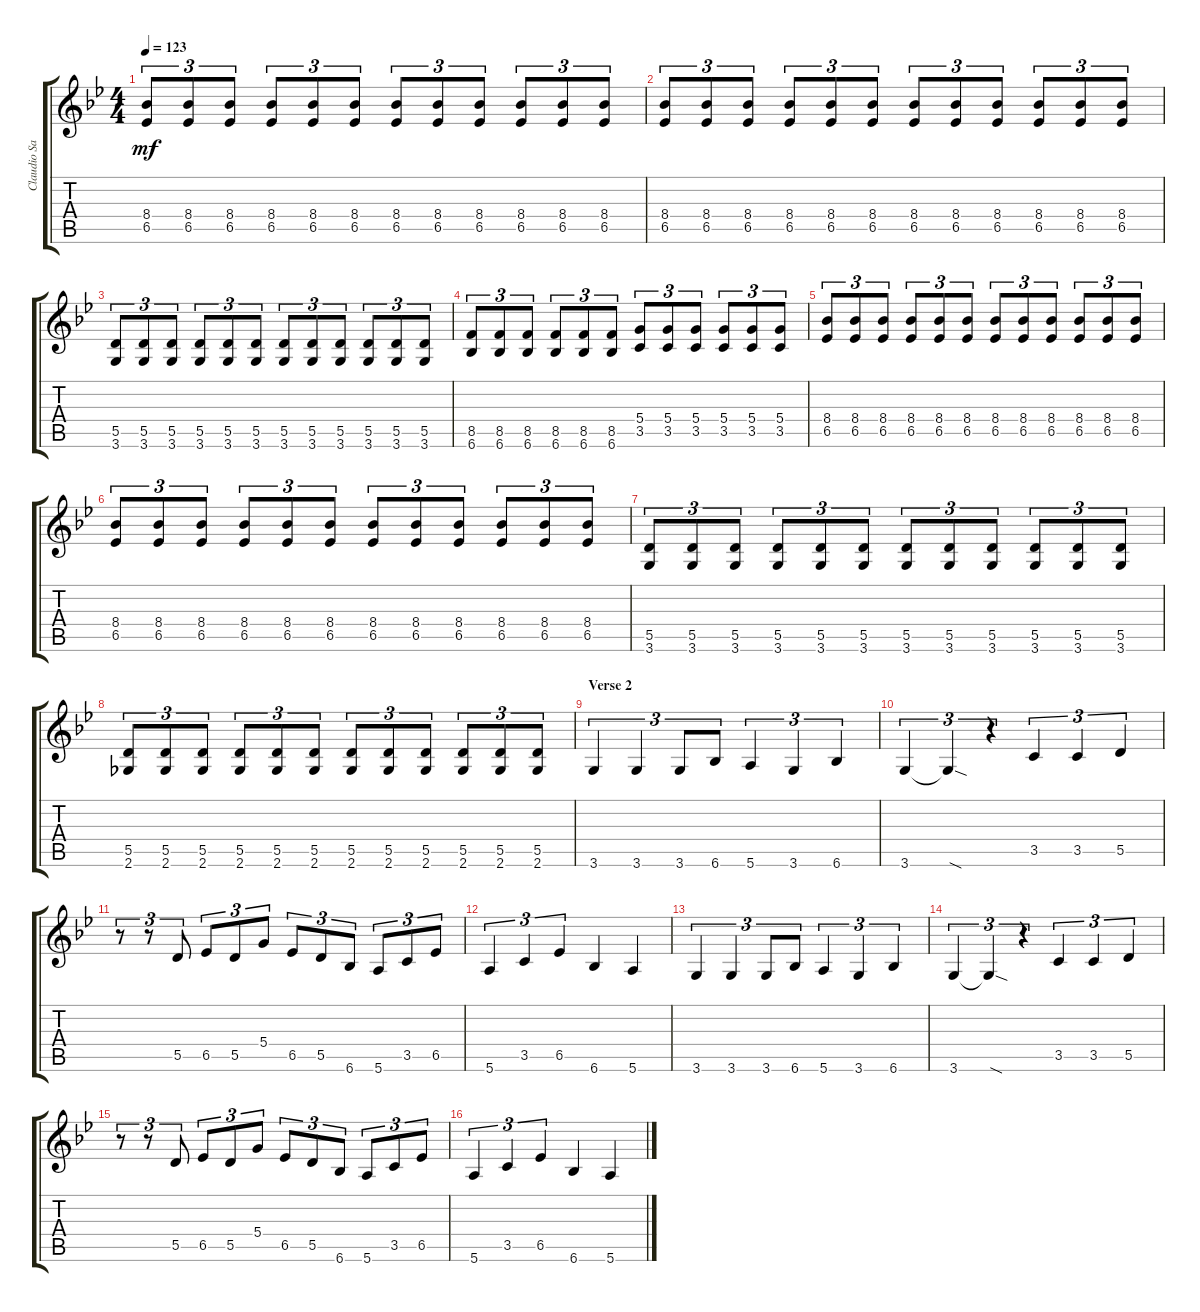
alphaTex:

\track ("Claudio Sanchez" "Claudio Sa") {instrument distortionguitar}
\staff {score tabs}
\tuning (E4 B3 G3 D3 A2 E2) {hide}
\ts (4 4)
\tempo 123
\clef g2
\ks gminor
(8.4 6.5).8{tu (3 2) dy mf} (8.4 6.5).8{tu (3 2)} (8.4 6.5).8{tu (3 2)} (8.4 6.5).8{tu (3 2)} (8.4 6.5).8{tu (3 2)} (8.4 6.5).8{tu (3 2)} (8.4 6.5).8{tu (3 2)} (8.4 6.5).8{tu (3 2)} (8.4 6.5).8{tu (3 2)} (8.4 6.5).8{tu (3 2)} (8.4 6.5).8{tu (3 2)} (8.4 6.5).8{tu (3 2)} |
(8.4 6.5).8{tu (3 2)} (8.4 6.5).8{tu (3 2)} (8.4 6.5).8{tu (3 2)} (8.4 6.5).8{tu (3 2)} (8.4 6.5).8{tu (3 2)} (8.4 6.5).8{tu (3 2)} (8.4 6.5).8{tu (3 2)} (8.4 6.5).8{tu (3 2)} (8.4 6.5).8{tu (3 2)} (8.4 6.5).8{tu (3 2)} (8.4 6.5).8{tu (3 2)} (8.4 6.5).8{tu (3 2)} |
(5.5 3.6).8{tu (3 2)} (5.5 3.6).8{tu (3 2)} (5.5 3.6).8{tu (3 2)} (5.5 3.6).8{tu (3 2)} (5.5 3.6).8{tu (3 2)} (5.5 3.6).8{tu (3 2)} (5.5 3.6).8{tu (3 2)} (5.5 3.6).8{tu (3 2)} (5.5 3.6).8{tu (3 2)} (5.5 3.6).8{tu (3 2)} (5.5 3.6).8{tu (3 2)} (5.5 3.6).8{tu (3 2)} |
(8.5 6.6).8{tu (3 2)} (8.5 6.6).8{tu (3 2)} (8.5 6.6).8{tu (3 2)} (8.5 6.6).8{tu (3 2)} (8.5 6.6).8{tu (3 2)} (8.5 6.6).8{tu (3 2)} (5.4 3.5).8{tu (3 2)} (5.4 3.5).8{tu (3 2)} (5.4 3.5).8{tu (3 2)} (5.4 3.5).8{tu (3 2)} (5.4 3.5).8{tu (3 2)} (5.4 3.5).8{tu (3 2)} |
(8.4 6.5).8{tu (3 2)} (8.4 6.5).8{tu (3 2)} (8.4 6.5).8{tu (3 2)} (8.4 6.5).8{tu (3 2)} (8.4 6.5).8{tu (3 2)} (8.4 6.5).8{tu (3 2)} (8.4 6.5).8{tu (3 2)} (8.4 6.5).8{tu (3 2)} (8.4 6.5).8{tu (3 2)} (8.4 6.5).8{tu (3 2)} (8.4 6.5).8{tu (3 2)} (8.4 6.5).8{tu (3 2)} |
(8.4 6.5).8{tu (3 2)} (8.4 6.5).8{tu (3 2)} (8.4 6.5).8{tu (3 2)} (8.4 6.5).8{tu (3 2)} (8.4 6.5).8{tu (3 2)} (8.4 6.5).8{tu (3 2)} (8.4 6.5).8{tu (3 2)} (8.4 6.5).8{tu (3 2)} (8.4 6.5).8{tu (3 2)} (8.4 6.5).8{tu (3 2)} (8.4 6.5).8{tu (3 2)} (8.4 6.5).8{tu (3 2)} |
(5.5 3.6).8{tu (3 2)} (5.5 3.6).8{tu (3 2)} (5.5 3.6).8{tu (3 2)} (5.5 3.6).8{tu (3 2)} (5.5 3.6).8{tu (3 2)} (5.5 3.6).8{tu (3 2)} (5.5 3.6).8{tu (3 2)} (5.5 3.6).8{tu (3 2)} (5.5 3.6).8{tu (3 2)} (5.5 3.6).8{tu (3 2)} (5.5 3.6).8{tu (3 2)} (5.5 3.6).8{tu (3 2)} |
(5.5 2.6).8{tu (3 2)} (5.5 2.6).8{tu (3 2)} (5.5 2.6).8{tu (3 2)} (5.5 2.6).8{tu (3 2)} (5.5 2.6).8{tu (3 2)} (5.5 2.6).8{tu (3 2)} (5.5 2.6).8{tu (3 2)} (5.5 2.6).8{tu (3 2)} (5.5 2.6).8{tu (3 2)} (5.5 2.6).8{tu (3 2)} (5.5 2.6).8{tu (3 2)} (5.5 2.6).8{tu (3 2)} |
\section ("" "Verse 2")
3.6.4{tu (3 2)} 3.6.4{tu (3 2)} 3.6.8{tu (3 2)} 6.6.8{tu (3 2)} 5.6.4{tu (3 2)} 3.6.4{tu (3 2)} 6.6.4{tu (3 2)} |
3.6.4{tu (3 2)} 3.6{sod t}.4{tu (3 2)} r.4{tu (3 2)} 3.5.4{tu (3 2)} 3.5.4{tu (3 2)} 5.5.4{tu (3 2)} |
r.8{tu (3 2)} r.8{tu (3 2)} 5.5.8{tu (3 2)} 6.5.8{tu (3 2)} 5.5.8{tu (3 2)} 5.4.8{tu (3 2)} 6.5.8{tu (3 2)} 5.5.8{tu (3 2)} 6.6.8{tu (3 2)} 5.6.8{tu (3 2)} 3.5.8{tu (3 2)} 6.5.8{tu (3 2)} |
5.6.4{tu (3 2)} 3.5.4{tu (3 2)} 6.5.4{tu (3 2)} 6.6.4 5.6.4 |
3.6.4{tu (3 2)} 3.6.4{tu (3 2)} 3.6.8{tu (3 2)} 6.6.8{tu (3 2)} 5.6.4{tu (3 2)} 3.6.4{tu (3 2)} 6.6.4{tu (3 2)} |
3.6.4{tu (3 2)} 3.6{sod t}.4{tu (3 2)} r.4{tu (3 2)} 3.5.4{tu (3 2)} 3.5.4{tu (3 2)} 5.5.4{tu (3 2)} |
r.8{tu (3 2)} r.8{tu (3 2)} 5.5.8{tu (3 2)} 6.5.8{tu (3 2)} 5.5.8{tu (3 2)} 5.4.8{tu (3 2)} 6.5.8{tu (3 2)} 5.5.8{tu (3 2)} 6.6.8{tu (3 2)} 5.6.8{tu (3 2)} 3.5.8{tu (3 2)} 6.5.8{tu (3 2)} |
5.6.4{tu (3 2)} 3.5.4{tu (3 2)} 6.5.4{tu (3 2)} 6.6.4 5.6.4
